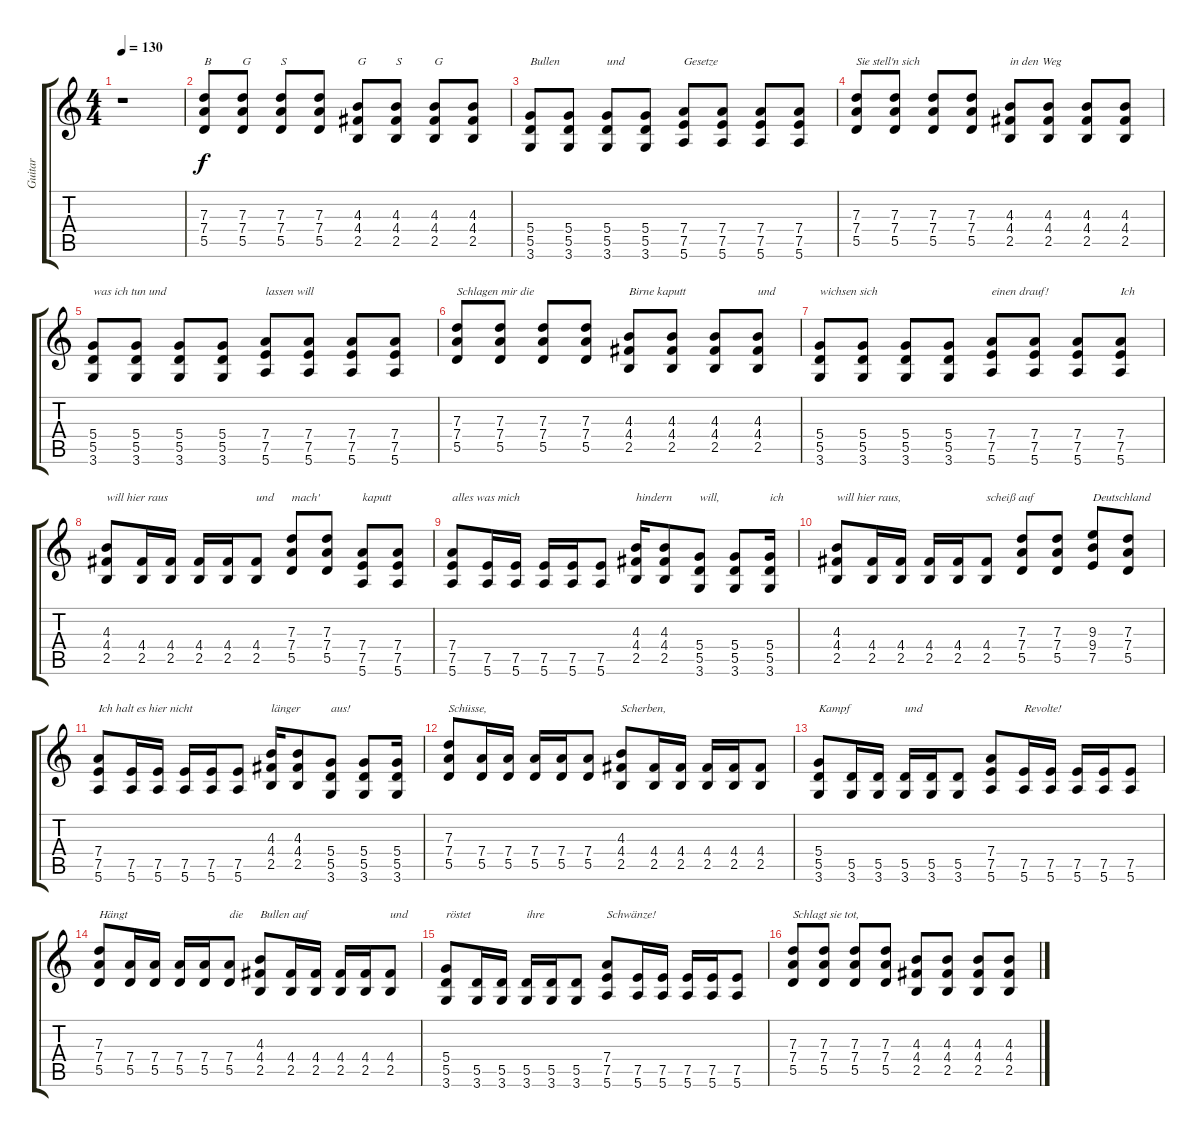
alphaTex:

\track ("Guitar" "Guitar") {instrument distortionguitar}
\staff {score tabs}
\tuning (E4 B3 G3 D3 A2 E2) {hide}
\ts (4 4)
\tempo 130
\clef g2
\ks c
r.1{dy f instrument distortionguitar} |
(7.3 7.4 5.5).8{txt "B"} (7.3 7.4 5.5).8{txt "G"} (7.3 7.4 5.5).8{txt "S"} (7.3 7.4 5.5).8 (4.3 4.4 2.5).8{txt "G"} (4.3 4.4 2.5).8{txt "S"} (4.3 4.4 2.5).8{txt "G"} (4.3 4.4 2.5).8 |
(5.4 5.5 3.6).8{txt "Bullen"} (5.4 5.5 3.6).8 (5.4 5.5 3.6).8{txt "und"} (5.4 5.5 3.6).8 (7.4 7.5 5.6).8{txt "Gesetze"} (7.4 7.5 5.6).8 (7.4 7.5 5.6).8 (7.4 7.5 5.6).8 |
(7.3 7.4 5.5).8{txt "Sie stell'n sich"} (7.3 7.4 5.5).8 (7.3 7.4 5.5).8 (7.3 7.4 5.5).8 (4.3 4.4 2.5).8{txt "in den Weg"} (4.3 4.4 2.5).8 (4.3 4.4 2.5).8 (4.3 4.4 2.5).8 |
(5.4 5.5 3.6).8{txt "was ich tun und"} (5.4 5.5 3.6).8 (5.4 5.5 3.6).8 (5.4 5.5 3.6).8 (7.4 7.5 5.6).8{txt "lassen will"} (7.4 7.5 5.6).8 (7.4 7.5 5.6).8 (7.4 7.5 5.6).8 |
(7.3 7.4 5.5).8{txt "Schlagen mir die"} (7.3 7.4 5.5).8 (7.3 7.4 5.5).8 (7.3 7.4 5.5).8 (4.3 4.4 2.5).8{txt "Birne kaputt"} (4.3 4.4 2.5).8 (4.3 4.4 2.5).8 (4.3 4.4 2.5).8{txt "und"} |
(5.4 5.5 3.6).8{txt "wichsen sich"} (5.4 5.5 3.6).8 (5.4 5.5 3.6).8 (5.4 5.5 3.6).8 (7.4 7.5 5.6).8{txt "einen drauf!"} (7.4 7.5 5.6).8 (7.4 7.5 5.6).8 (7.4 7.5 5.6).8{txt "Ich"} |
(4.3 4.4 2.5).8{txt "will hier raus"} (4.4 2.5).16 (4.4 2.5).16 (4.4 2.5).16 (4.4 2.5).16 (4.4 2.5).8{txt "und"} (7.3 7.4 5.5).8{txt "mach'"} (7.3 7.4 5.5).8 (7.4 7.5 5.6).8{txt "kaputt"} (7.4 7.5 5.6).8 |
(7.4 7.5 5.6).8{txt "alles was mich"} (7.5 5.6).16 (7.5 5.6).16 (7.5 5.6).16 (7.5 5.6).16 (7.5 5.6).8 (4.3 4.4 2.5).16{txt "hindern"} (4.3 4.4 2.5).8 (5.4 5.5 3.6).8{txt "will,"} (5.4 5.5 3.6).8 (5.4 5.5 3.6).16{txt "ich"} |
(4.3 4.4 2.5).8{txt "will hier raus,"} (4.4 2.5).16 (4.4 2.5).16 (4.4 2.5).16 (4.4 2.5).16 (4.4 2.5).8{txt "scheiß auf"} (7.3 7.4 5.5).8 (7.3 7.4 5.5).8 (9.3 9.4 7.5).8{txt "Deutschland"} (7.3 7.4 5.5).8 |
(7.4 7.5 5.6).8{txt "Ich halt es hier nicht"} (7.5 5.6).16 (7.5 5.6).16 (7.5 5.6).16 (7.5 5.6).16 (7.5 5.6).8 (4.3 4.4 2.5).16{txt "länger"} (4.3 4.4 2.5).8 (5.4 5.5 3.6).8{txt "aus!"} (5.4 5.5 3.6).8 (5.4 5.5 3.6).16 |
(7.3 7.4 5.5).8{txt "Schüsse,"} (7.4 5.5).16 (7.4 5.5).16 (7.4 5.5).16 (7.4 5.5).16 (7.4 5.5).8 (4.3 4.4 2.5).8{txt "Scherben,"} (4.4 2.5).16 (4.4 2.5).16 (4.4 2.5).16 (4.4 2.5).16 (4.4 2.5).8 |
(5.4 5.5 3.6).8{txt "Kampf"} (5.5 3.6).16 (5.5 3.6).16 (5.5 3.6).16{txt "und"} (5.5 3.6).16 (5.5 3.6).8 (7.4 7.5 5.6).8 (7.5 5.6).16{txt "Revolte!"} (7.5 5.6).16 (7.5 5.6).16 (7.5 5.6).16 (7.5 5.6).8 |
(7.3 7.4 5.5).8{txt "Hängt"} (7.4 5.5).16 (7.4 5.5).16 (7.4 5.5).16 (7.4 5.5).16 (7.4 5.5).8{txt "die"} (4.3 4.4 2.5).8{txt "Bullen auf "} (4.4 2.5).16 (4.4 2.5).16 (4.4 2.5).16 (4.4 2.5).16 (4.4 2.5).8{txt "und"} |
(5.4 5.5 3.6).8{txt "röstet"} (5.5 3.6).16 (5.5 3.6).16 (5.5 3.6).16{txt "ihre"} (5.5 3.6).16 (5.5 3.6).8 (7.4 7.5 5.6).8{txt "Schwänze!"} (7.5 5.6).16 (7.5 5.6).16 (7.5 5.6).16 (7.5 5.6).16 (7.5 5.6).8 |
(7.3 7.4 5.5).8{txt "Schlagt sie tot,"} (7.3 7.4 5.5).8 (7.3 7.4 5.5).8 (7.3 7.4 5.5).8 (4.3 4.4 2.5).8 (4.3 4.4 2.5).8 (4.3 4.4 2.5).8 (4.3 4.4 2.5).8
